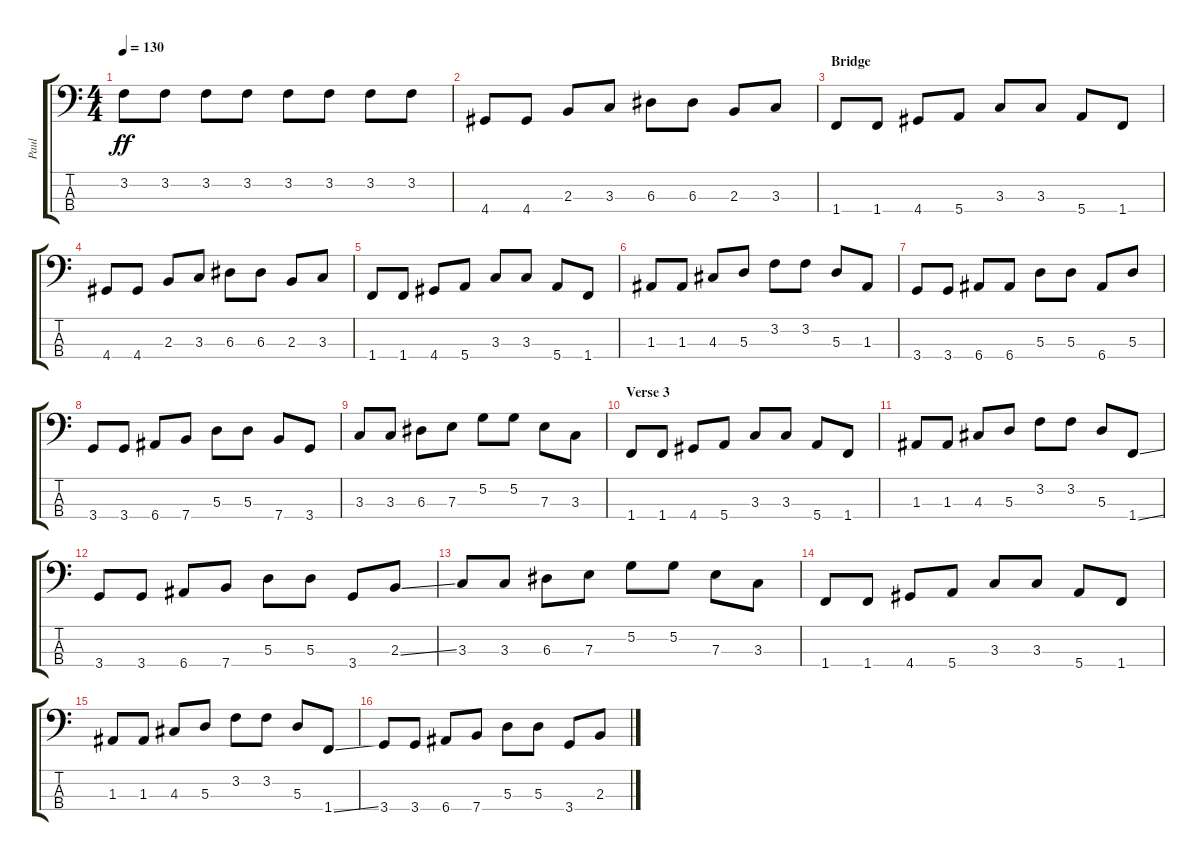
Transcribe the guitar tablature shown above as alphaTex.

\track ("Paul" "Paul") {instrument electricbassfinger}
\staff {score tabs}
\tuning (G2 D2 A1 E1) {hide}
\ts (4 4)
\tempo 130
\clef f4
\ks c
3.2.8{dy ff} 3.2.8 3.2.8 3.2.8 3.2.8 3.2.8 3.2.8 3.2.8 |
4.4.8 4.4.8 2.3.8 3.3.8 6.3.8 6.3.8 2.3.8 3.3.8 |
\section ("" "Bridge")
1.4.8 1.4.8 4.4.8 5.4.8 3.3.8 3.3.8 5.4.8 1.4.8 |
4.4.8 4.4.8 2.3.8 3.3.8 6.3.8 6.3.8 2.3.8 3.3.8 |
1.4.8 1.4.8 4.4.8 5.4.8 3.3.8 3.3.8 5.4.8 1.4.8 |
1.3.8 1.3.8 4.3.8 5.3.8 3.2.8 3.2.8 5.3.8 1.3.8 |
3.4.8 3.4.8 6.4.8 6.4.8 5.3.8 5.3.8 6.4.8 5.3.8 |
3.4.8 3.4.8 6.4.8 7.4.8 5.3.8 5.3.8 7.4.8 3.4.8 |
3.3.8 3.3.8 6.3.8 7.3.8 5.2.8 5.2.8 7.3.8 3.3.8 |
\section ("" "Verse 3")
1.4.8 1.4.8 4.4.8 5.4.8 3.3.8 3.3.8 5.4.8 1.4.8 |
1.3.8 1.3.8 4.3.8 5.3.8 3.2.8 3.2.8 5.3.8 1.4{ss}.8 |
3.4.8 3.4.8 6.4.8 7.4.8 5.3.8 5.3.8 3.4.8 2.3{ss}.8 |
3.3.8 3.3.8 6.3.8 7.3.8 5.2.8 5.2.8 7.3.8 3.3.8 |
1.4.8 1.4.8 4.4.8 5.4.8 3.3.8 3.3.8 5.4.8 1.4.8 |
1.3.8 1.3.8 4.3.8 5.3.8 3.2.8 3.2.8 5.3.8 1.4{ss}.8 |
3.4.8 3.4.8 6.4.8 7.4.8 5.3.8 5.3.8 3.4.8 2.3{ss}.8
